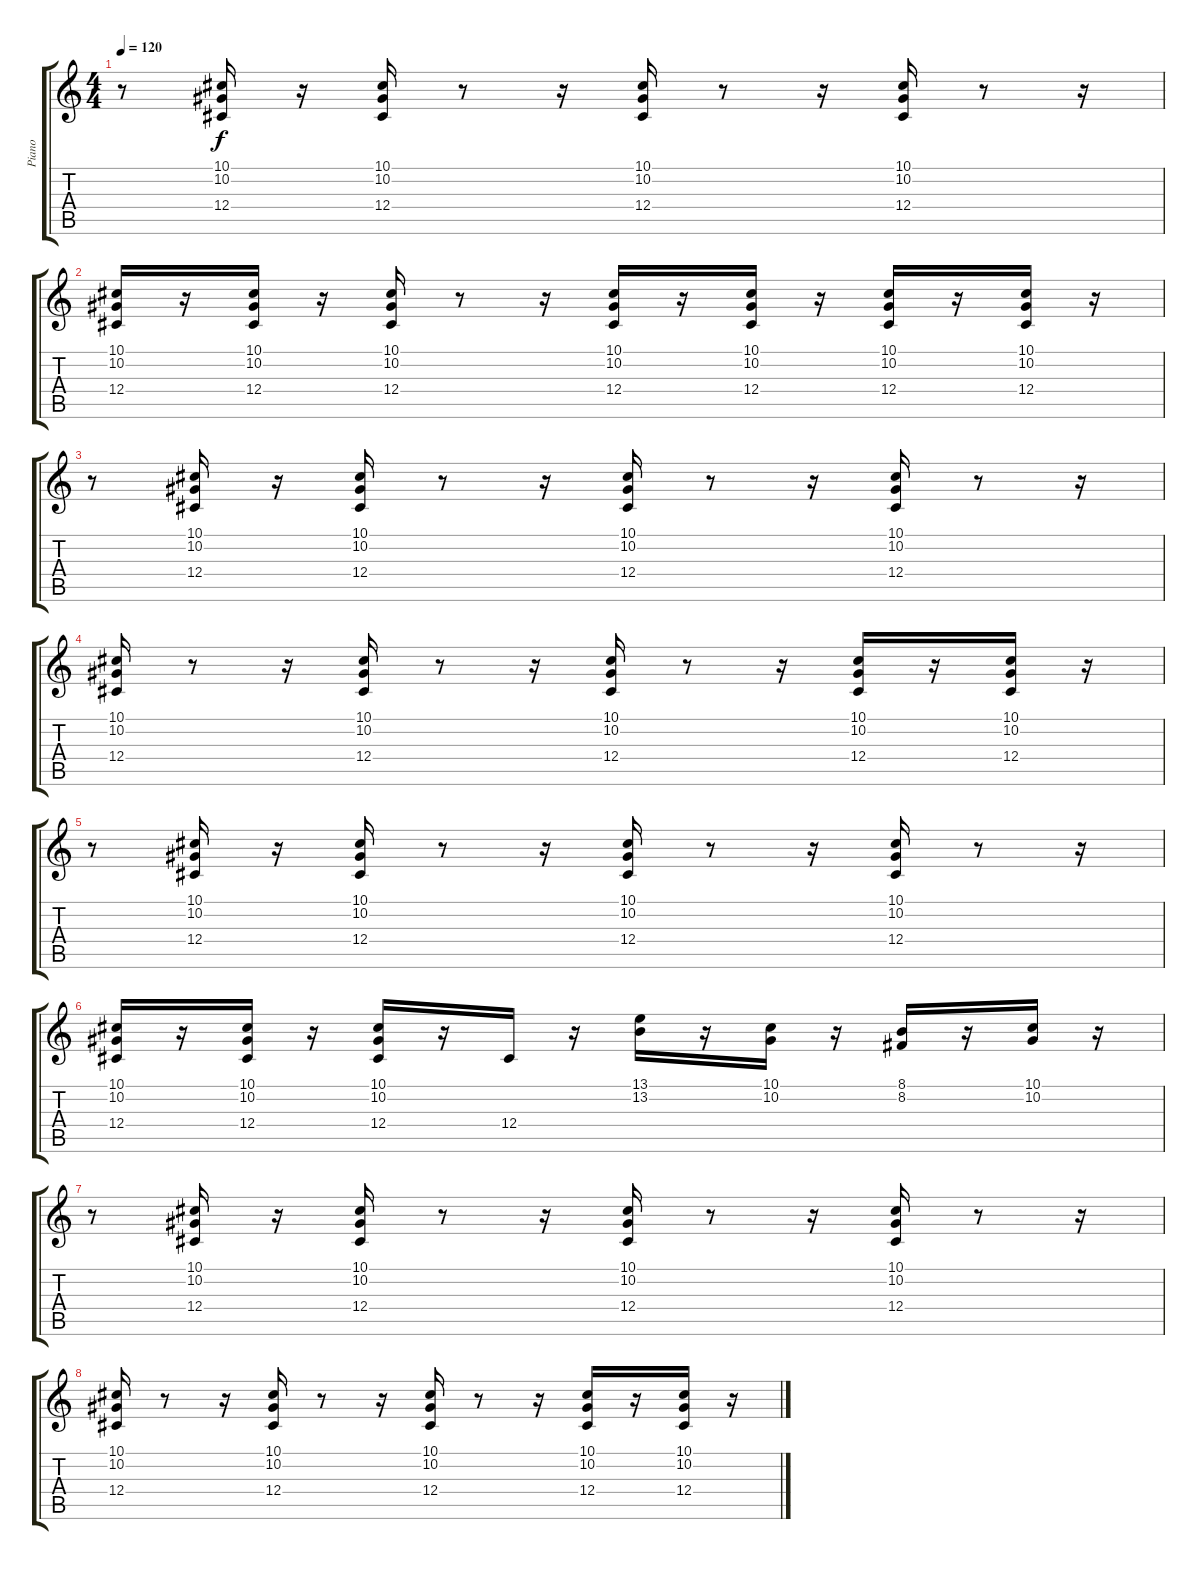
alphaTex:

\track ("Piano" "Piano") {instrument acousticgrandpiano}
\staff {score tabs}
\tuning (Eb4 Bb3 Gb3 Db3 Ab2 Eb2) {hide}
\ts (4 4)
\tempo 120
\clef g2
\ks c
r.8{dy f} (10.1 10.2 12.4).16 r.16 (10.1 10.2 12.4).16 r.8 r.16 (10.1 10.2 12.4).16 r.8 r.16 (10.1 10.2 12.4).16 r.8 r.16 |
(10.1 10.2 12.4).16 r.16 (10.1 10.2 12.4).16 r.16 (10.1 10.2 12.4).16 r.8 r.16 (10.1 10.2 12.4).16 r.16 (10.1 10.2 12.4).16 r.16 (10.1 10.2 12.4).16 r.16 (10.1 10.2 12.4).16 r.16 |
r.8 (10.1 10.2 12.4).16 r.16 (10.1 10.2 12.4).16 r.8 r.16 (10.1 10.2 12.4).16 r.8 r.16 (10.1 10.2 12.4).16 r.8 r.16 |
(10.1 10.2 12.4).16 r.8 r.16 (10.1 10.2 12.4).16 r.8 r.16 (10.1 10.2 12.4).16 r.8 r.16 (10.1 10.2 12.4).16 r.16 (10.1 10.2 12.4).16 r.16 |
r.8 (10.1 10.2 12.4).16 r.16 (10.1 10.2 12.4).16 r.8 r.16 (10.1 10.2 12.4).16 r.8 r.16 (10.1 10.2 12.4).16 r.8 r.16 |
(10.1 10.2 12.4).16 r.16 (10.1 10.2 12.4).16 r.16 (10.1 10.2 12.4).16 r.16 12.4.16 r.16 (13.1 13.2).16 r.16 (10.1 10.2).16 r.16 (8.1 8.2).16 r.16 (10.1 10.2).16 r.16 |
r.8 (10.1 10.2 12.4).16 r.16 (10.1 10.2 12.4).16 r.8 r.16 (10.1 10.2 12.4).16 r.8 r.16 (10.1 10.2 12.4).16 r.8 r.16 |
(10.1 10.2 12.4).16 r.8 r.16 (10.1 10.2 12.4).16 r.8 r.16 (10.1 10.2 12.4).16 r.8 r.16 (10.1 10.2 12.4).16 r.16 (10.1 10.2 12.4).16 r.16
